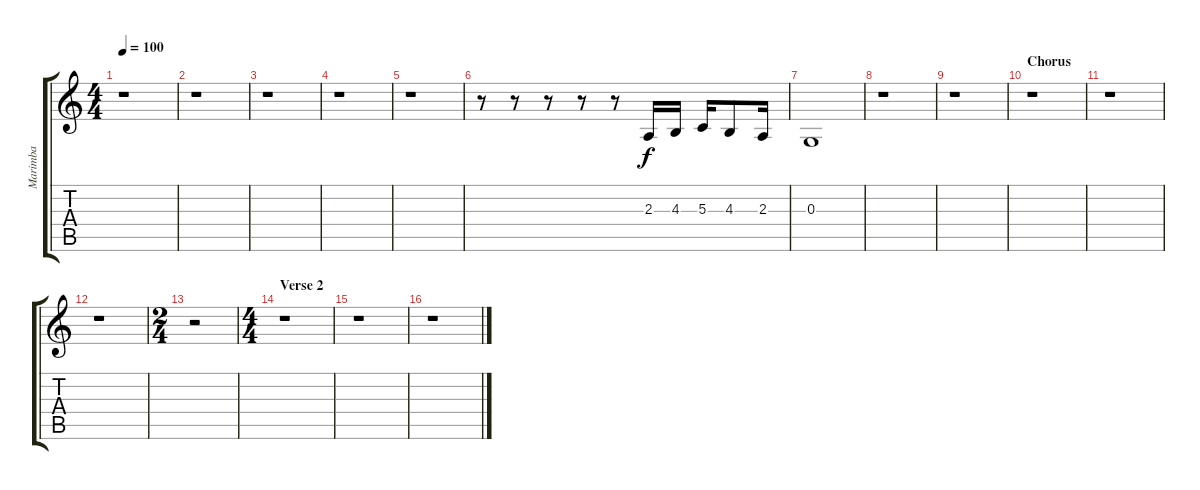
\track ("Marimba" "Marimba") {instrument marimba}
\staff {score tabs}
\tuning (E4 B3 G3 D3 A2 E2) {hide}
\ts (4 4)
\tempo 100
\clef g2
\ks c
r.1{dy f} |
r.1 |
r.1 |
r.1 |
r.1 |
r.8 r.8 r.8 r.8 r.8 2.3.16 4.3.16 5.3.16 4.3.8 2.3.16 |
0.3.1 |
r.1 |
r.1 |
\section ("" "Chorus")
r.1 |
r.1 |
r.1 |
\ts (2 4)
r.2 |
\ts (4 4)
\section ("" "Verse 2")
r.1 |
r.1 |
r.1
